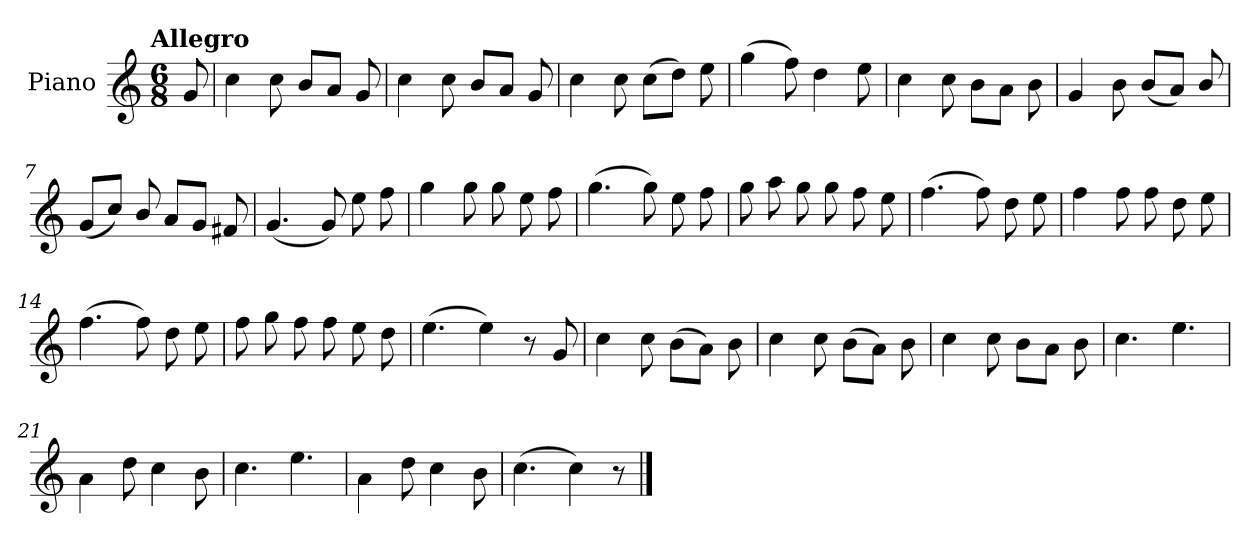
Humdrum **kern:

**kern
*part1
*staff1
*I"Piano
*I'Pno.
*clefG2
*k[]
!!LO:TX:omd:t=Allegro
*M6/8
*MM144
=
8g/
=1
4cc\
8cc\
8b/L
8a/J
8g/
=2
4cc\
8cc\
8b/L
8a/J
8g/
=3
4cc\
8cc\
(>8cc\L
8dd\J)
8ee\
!!LO:LB:g=z
=4
(>4gg\
8ff\)
4dd\
8ee\
=5
4cc\
8cc\
8b\L
8a\J
8b\
=6
4g/
8b\
(<8b/L
8a/J)
8b/
=7
(<8g/L
8cc/J)
8b/
8a/L
8g/J
8f#X/
!!LO:LB:g=z
=8
(<4.g/
8g/)
8ee\
8ff\
=9
4gg\
8gg\
8gg\
8ee\
8ff\
=10
(>4.gg\
8gg\)
8ee\
8ff\
=11
8gg\
8aa\
8gg\
8gg\
8ff\
8ee\
!!LO:LB:g=z
=12
(>4.ff\
8ff\)
8dd\
8ee\
=13
4ff\
8ff\
8ff\
8dd\
8ee\
=14
(>4.ff\
8ff\)
8dd\
8ee\
=15
8ff\
8gg\
8ff\
8ff\
8ee\
8dd\
!!LO:LB:g=z
=16
(>4.ee\
4ee\)
8r
8g/
=17
4cc\
8cc\
(>8b\L
8a\J)
8b\
=18
4cc\
8cc\
(>8b\L
8a\J)
8b\
=19
4cc\
8cc\
8b\L
8a\J
8b\
!!LO:LB:g=z
=20
4.cc\
4.ee\
=21
4a\
8dd\
4cc\
8b\
=22
4.cc\
4.ee\
=23
4a\
8dd\
4cc\
8b\
=24
(>4.cc\
4cc\)
8r
==
*-
